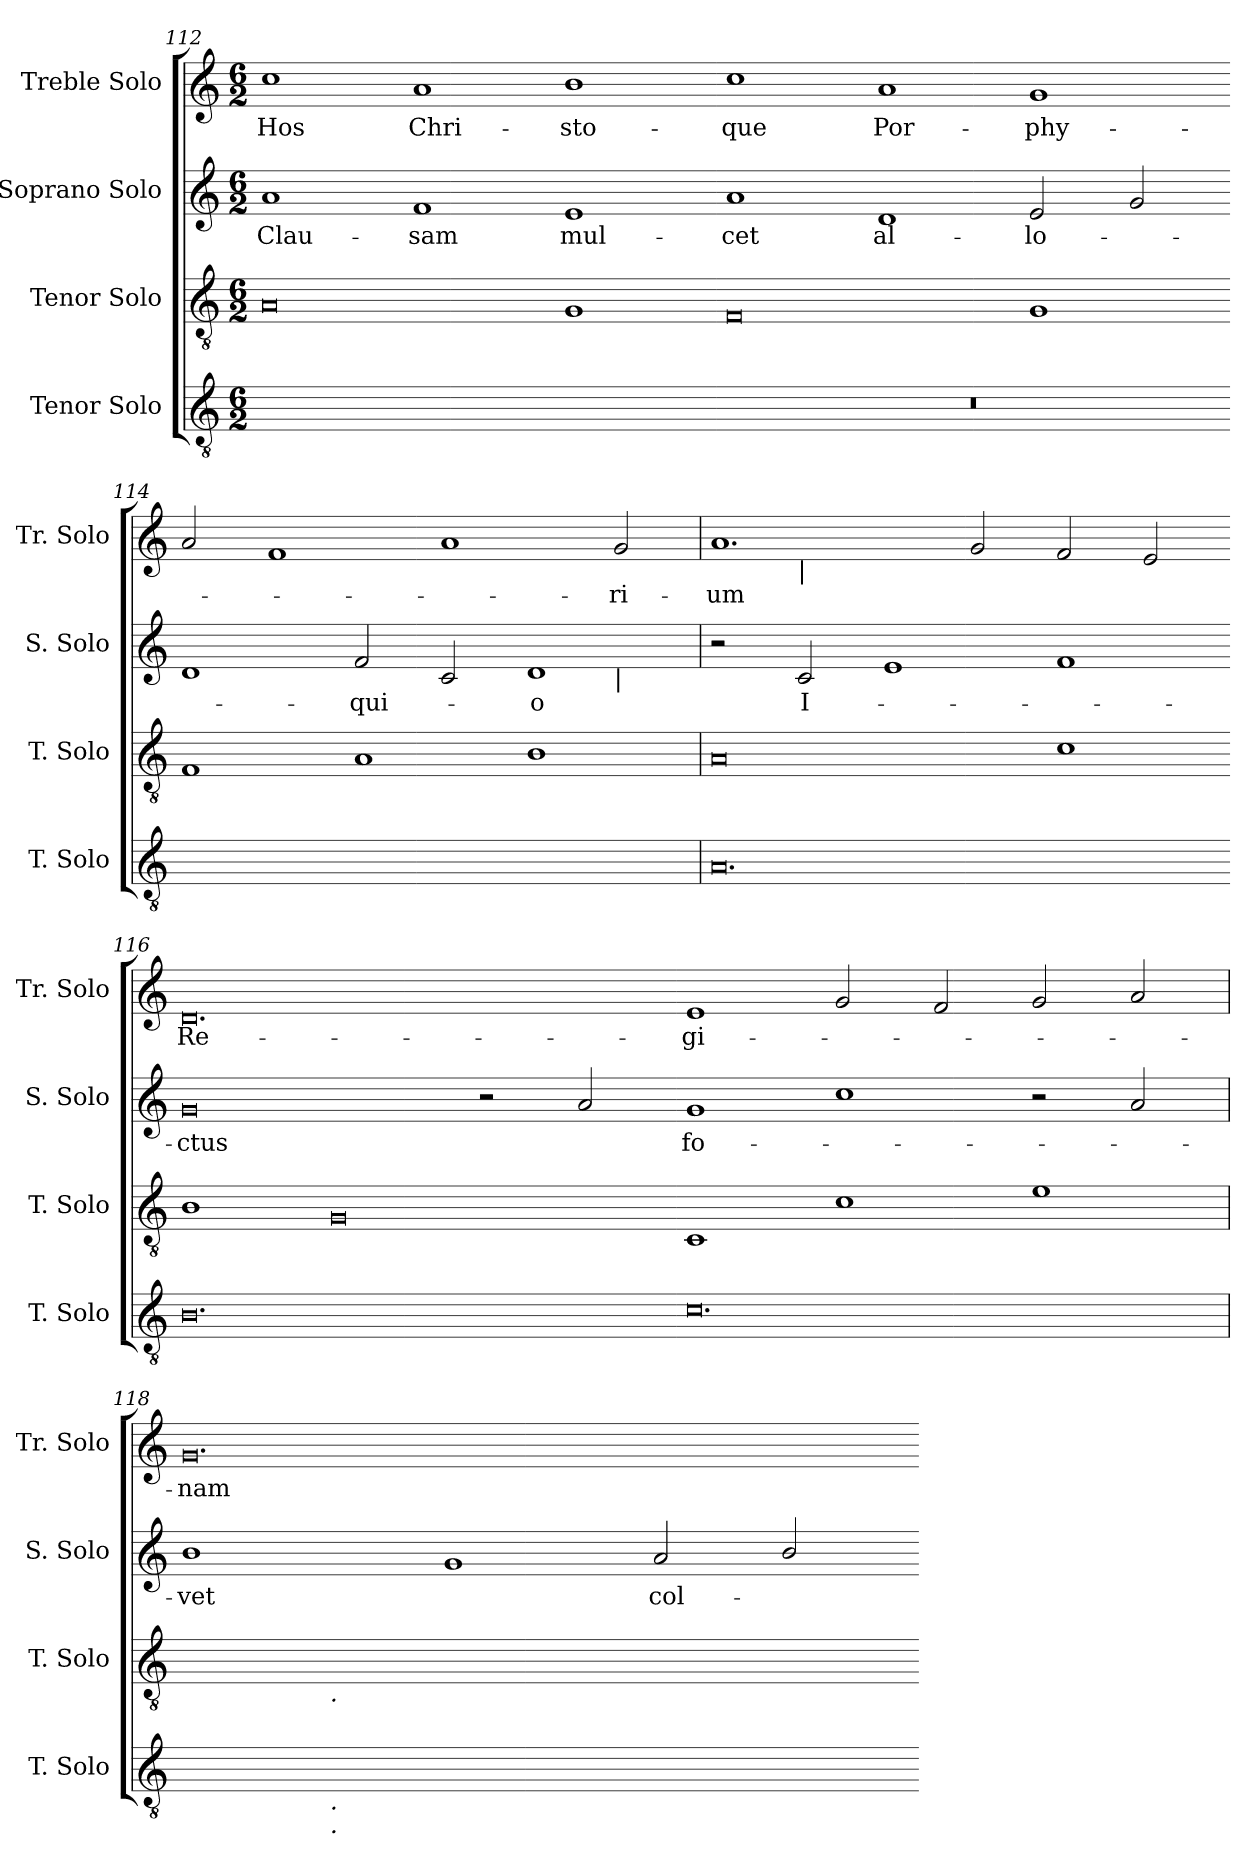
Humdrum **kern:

**kern	**kern	**kern	**text	**kern	**text
*part4	*part3	*part2	*part2	*part1	*part1
*staff4	*staff3	*staff2	*staff2	*staff1	*staff1
*I"Tenor Solo	*I"Tenor Solo	*I"Soprano Solo	*	*I"Treble Solo	*
*I'T. Solo	*I'T. Solo	*I'S. Solo	*	*I'Tr. Solo	*
*clefGv2	*clefGv2	*clefG2	*	*clefG2	*
*ITrd7c12	*ITrd7c12	*	*	*	*
*k[]	*k[]	*k[]	*	*k[]	*
*C:	*C:	*C:	*	*C:	*
*M6/2	*M6/2	*M6/2	*	*M6/2	*
=112	=112	=112	=112	=112	=112
!LO:N:vis=1	!	!	!	!	!
!	!	!	!LO:LY:b:color=#000000	!	!
!	!	!	!	!	!LO:LY:b:color=#000000
0.ryy	0AAi	1ai	Clau-	1cci	Hos
!	!	!	!LO:LY:b:color=#000000	!	!
!	!	!	!	!	!LO:LY:b:color=#000000
.	.	1fi	-sam	1ai	Chri-
!	!	!	!LO:LY:b:color=#000000	!	!
!	!	!	!	!	!LO:LY:b:color=#000000
.	1GGi	1ei	mul-	1bi	-sto-
=113-	=113-	=113-	=113-	=113-	=113-
!LO:N:vis=1	!	!	!	!	!
!	!	!	!LO:LY:b:color=#000000	!	!
!	!	!	!	!	!LO:LY:b:color=#000000
0.r	0FFi	1ai	-cet	1cci	-que
!	!	!	!LO:LY:b:color=#000000	!	!
!	!	!	!	!	!LO:LY:b:color=#000000
.	.	1di	al-	1ai	Por-
!	!	!	!LO:LY:b:color=#000000	!	!
!	!	!	!	!	!LO:LY:b:color=#000000
.	1GGi	2ei/	-lo-	1gi	-phy-
.	.	2gi/	.	.	.
=114-	=114-	=114-	=114-	=114-	=114-
!LO:N:vis=1	!	!	!	!	!
*	*	*^	*	*	*
0.ryy	1FFi	1di	1ryy	.	2ai/	.
.	.	.	.	.	1fi	.
!	!	!	!	!LO:LY:b:color=#000000	!	!
.	1AAi	2fi/	1.ryy	-qui-	.	.
.	.	2ci/	.	.	1ai	.
!	!	!	!	!LO:LY:b:color=#000000	!	!
.	1BBi	1di	.	-o	.	.
!	!	!	!LO:TX:b:i:t=|	!	!	!
!	!	!	!	!	!	!LO:LY:b:color=#000000
.	.	.	2ryy	.	2gi/	-ri-
*	*	*v	*v	*	*	*
!!LO:LB:g=z
=115	=115	=115	=115	=115	=115
*	*	*^	*	*	*
!	!	!	!	!	!LO:TX:b:i:t=-	!
!	!	!	!	!	!	!LO:LY:b:color=#000000
*	*	*v	*v	*	*^	*
0.AAi	0AAi	2r	.	1.ai	2ryy	-um
!	!	!	!	!	!LO:TX:b:i:t=|	!
!	!	!	!LO:LY:b:color=#000000	!	!	!
.	.	2ci/	I-	.	1ryy	.
.	.	1ei	.	.	.	.
.	.	.	.	2gi/	1.ryy	.
.	1Ci	1fi	.	2fi/	.	.
.	.	.	.	2ei/	.	.
*	*	*	*	*v	*v	*
=116-	=116-	=116-	=116-	=116-	=116-
*	*	*	*	*^	*
!	!	!	!LO:LY:b:color=#000000	!	!	!
*	*	*	*	*v	*v	*
*	*	*	*	*^	*
!	!	!	!	!	!	!LO:LY:b:color=#000000
*	*	*	*	*v	*v	*
0.BBi	1BBi	0gi	-ctus	0.di	Re-
.	0GGi	.	.	.	.
.	.	2r	.	.	.
.	.	2ai/	.	.	.
=117-	=117-	=117-	=117-	=117-	=117-
!	!	!	!LO:LY:b:color=#000000	!	!
!	!	!	!	!	!LO:LY:b:color=#000000
0.Ci	1CCi	1gi	fo-	1ei	-gi-
.	1Ci	1cci	.	2gi/	.
.	.	.	.	2fi/	.
.	1Ei	2r	.	2gi/	.
.	.	2ai/	.	2ai/	.
=118	=118	=118	=118	=118	=118
!	!	!	!LO:LY:b:color=#000000	!	!
!	!	!	!	!	!LO:LY:b:color=#000000
*^	*^	*	*	*	*
[<0.BBiyy	4ryy	[>0.Diyy	4ryy	1bi	-vet	0.gi	-nam
.	8ryy	.	8ryy	.	.	.	.
.	32ryy	.	32ryy	.	.	.	.
.	64ryy	.	64ryy	.	.	.	.
.	1024ryy	.	1024ryy	.	.	.	.
!	!	!	!LO:TX:b:i:t=.	!	!	!	!
!	!LO:TX:b:i:t=.	!	!	!	!	!	!
!	!LO:TX:b:i:t=.	!	!	!	!	!	!
.	1ryy	.	1ryy	.	.	.	.
.	.	.	.	1gi	.	.	.
.	1ryy	.	1ryy	.	.	.	.
!	!	!	!	!	!LO:LY:b:color=#000000	!	!
.	.	.	.	2ai/	col-	.	.
.	2ryy	.	2ryy	.	.	.	.
.	.	.	.	2bi/	.	.	.
.	16ryy	.	16ryy	.	.	.	.
.	128...ryy	.	128...ryy	.	.	.	.
*v	*v	*	*	*	*	*	*
*	*v	*v	*	*	*	*
=-	=-	=-	=-	=-	=-
*-	*-	*-	*-	*-	*-
